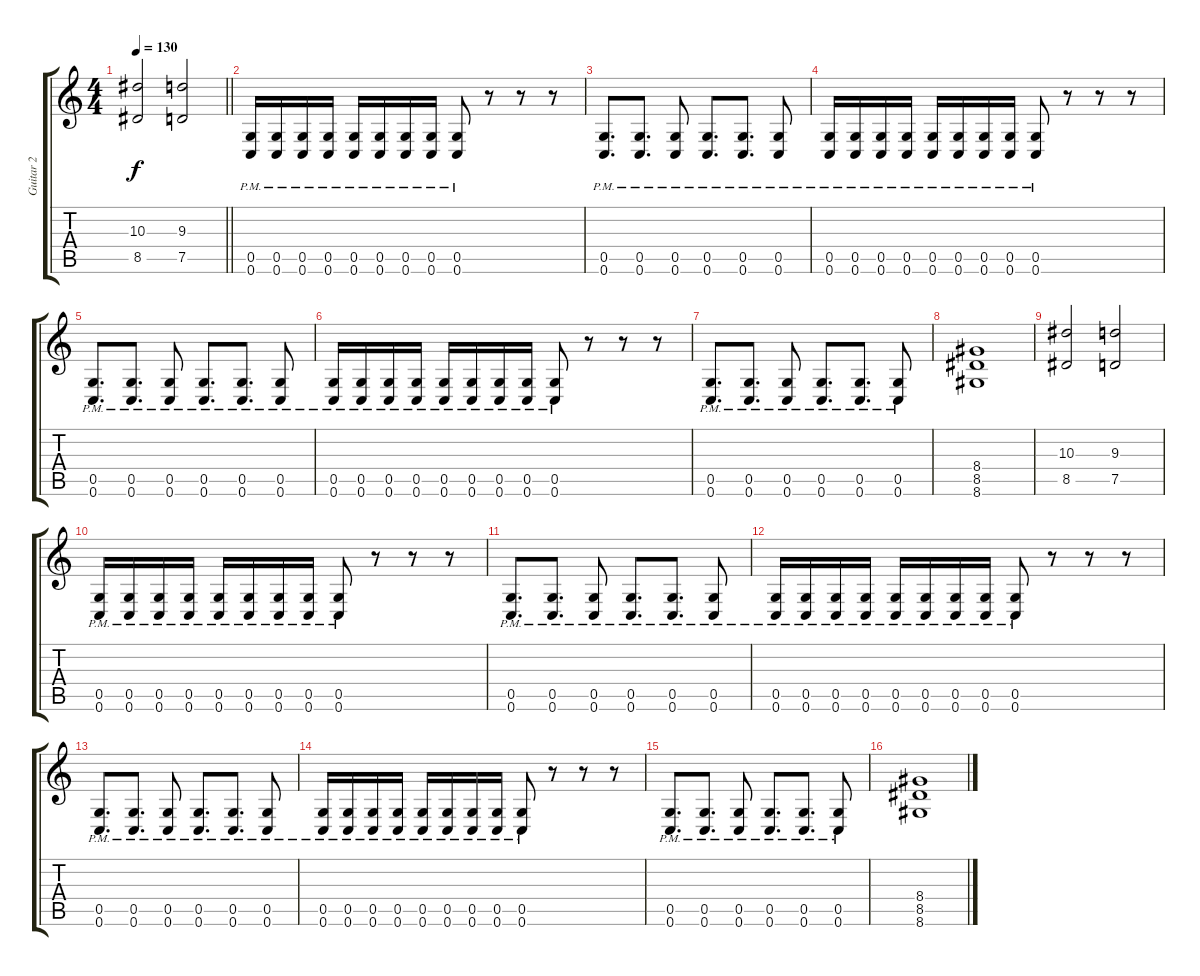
\track ("Guitar 2" "Guitar 2") {instrument distortionguitar}
\staff {score tabs}
\tuning (D4 A3 F3 C3 G2 C2) {hide}
\ts (4 4)
\tempo 130
\clef g2
\barLineRight lightlight
\ks c
(10.3 8.5).2{dy f} (9.3 7.5).2 |
(0.5{pm} 0.6{pm}).16 (0.5{pm} 0.6{pm}).16 (0.5{pm} 0.6{pm}).16 (0.5{pm} 0.6{pm}).16 (0.5{pm} 0.6{pm}).16 (0.5{pm} 0.6{pm}).16 (0.5{pm} 0.6{pm}).16 (0.5{pm} 0.6{pm}).16 (0.5{pm} 0.6{pm}).8 r.8 r.8 r.8 |
(0.5{pm} 0.6{pm}).8{d} (0.5{pm} 0.6{pm}).8{d} (0.5{pm} 0.6{pm}).8 (0.5{pm} 0.6{pm}).8{d} (0.5{pm} 0.6{pm}).8{d} (0.5{pm} 0.6{pm}).8 |
(0.5{pm} 0.6{pm}).16 (0.5{pm} 0.6{pm}).16 (0.5{pm} 0.6{pm}).16 (0.5{pm} 0.6{pm}).16 (0.5{pm} 0.6{pm}).16 (0.5{pm} 0.6{pm}).16 (0.5{pm} 0.6{pm}).16 (0.5{pm} 0.6{pm}).16 (0.5{pm} 0.6{pm}).8 r.8 r.8 r.8 |
(0.5{pm} 0.6{pm}).8{d} (0.5{pm} 0.6{pm}).8{d} (0.5{pm} 0.6{pm}).8 (0.5{pm} 0.6{pm}).8{d} (0.5{pm} 0.6{pm}).8{d} (0.5{pm} 0.6{pm}).8 |
(0.5{pm} 0.6{pm}).16 (0.5{pm} 0.6{pm}).16 (0.5{pm} 0.6{pm}).16 (0.5{pm} 0.6{pm}).16 (0.5{pm} 0.6{pm}).16 (0.5{pm} 0.6{pm}).16 (0.5{pm} 0.6{pm}).16 (0.5{pm} 0.6{pm}).16 (0.5{pm} 0.6{pm}).8 r.8 r.8 r.8 |
(0.5{pm} 0.6{pm}).8{d} (0.5{pm} 0.6{pm}).8{d} (0.5{pm} 0.6{pm}).8 (0.5{pm} 0.6{pm}).8{d} (0.5{pm} 0.6{pm}).8{d} (0.5{pm} 0.6{pm}).8 |
(8.4 8.5 8.6).1 |
(10.3 8.5).2 (9.3 7.5).2 |
(0.5{pm} 0.6{pm}).16 (0.5{pm} 0.6{pm}).16 (0.5{pm} 0.6{pm}).16 (0.5{pm} 0.6{pm}).16 (0.5{pm} 0.6{pm}).16 (0.5{pm} 0.6{pm}).16 (0.5{pm} 0.6{pm}).16 (0.5{pm} 0.6{pm}).16 (0.5{pm} 0.6{pm}).8 r.8 r.8 r.8 |
(0.5{pm} 0.6{pm}).8{d} (0.5{pm} 0.6{pm}).8{d} (0.5{pm} 0.6{pm}).8 (0.5{pm} 0.6{pm}).8{d} (0.5{pm} 0.6{pm}).8{d} (0.5{pm} 0.6{pm}).8 |
(0.5{pm} 0.6{pm}).16 (0.5{pm} 0.6{pm}).16 (0.5{pm} 0.6{pm}).16 (0.5{pm} 0.6{pm}).16 (0.5{pm} 0.6{pm}).16 (0.5{pm} 0.6{pm}).16 (0.5{pm} 0.6{pm}).16 (0.5{pm} 0.6{pm}).16 (0.5{pm} 0.6{pm}).8 r.8 r.8 r.8 |
(0.5{pm} 0.6{pm}).8{d} (0.5{pm} 0.6{pm}).8{d} (0.5{pm} 0.6{pm}).8 (0.5{pm} 0.6{pm}).8{d} (0.5{pm} 0.6{pm}).8{d} (0.5{pm} 0.6{pm}).8 |
(0.5{pm} 0.6{pm}).16 (0.5{pm} 0.6{pm}).16 (0.5{pm} 0.6{pm}).16 (0.5{pm} 0.6{pm}).16 (0.5{pm} 0.6{pm}).16 (0.5{pm} 0.6{pm}).16 (0.5{pm} 0.6{pm}).16 (0.5{pm} 0.6{pm}).16 (0.5{pm} 0.6{pm}).8 r.8 r.8 r.8 |
(0.5{pm} 0.6{pm}).8{d} (0.5{pm} 0.6{pm}).8{d} (0.5{pm} 0.6{pm}).8 (0.5{pm} 0.6{pm}).8{d} (0.5{pm} 0.6{pm}).8{d} (0.5{pm} 0.6{pm}).8 |
(8.4 8.5 8.6).1
